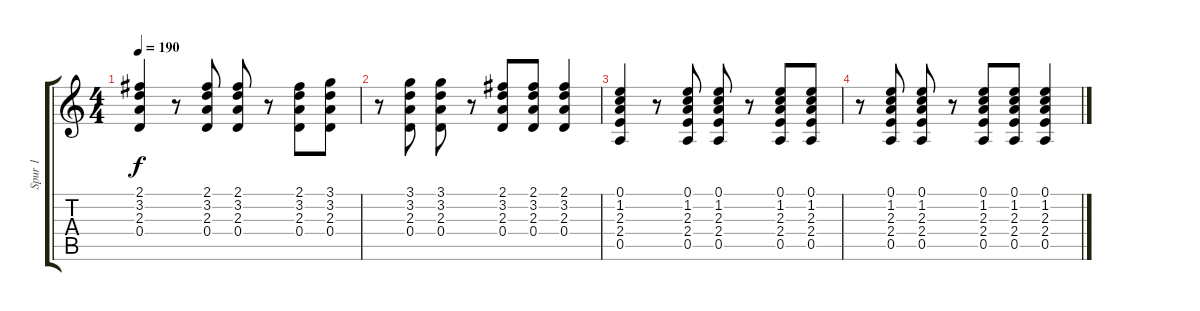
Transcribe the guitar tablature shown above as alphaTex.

\track ("Spur 1" "Spur 1") {instrument acousticguitarsteel}
\staff {score tabs}
\tuning (E4 B3 G3 D3 A2 E2) {hide}
\ts (4 4)
\tempo 190
\clef g2
\ks c
(2.1 3.2 2.3 0.4).4{dy f} r.8 (2.1 3.2 2.3 0.4).8 (2.1 3.2 2.3 0.4).8 r.8 (2.1 3.2 2.3 0.4).8 (3.1 3.2 2.3 0.4).8 |
r.8 (3.1 3.2 2.3 0.4).8 (3.1 3.2 2.3 0.4).8 r.8 (2.1 3.2 2.3 0.4).8 (2.1 3.2 2.3 0.4).8 (2.1 3.2 2.3 0.4).4 |
(0.1 1.2 2.3 2.4 0.5).4 r.8 (0.1 1.2 2.3 2.4 0.5).8 (0.1 1.2 2.3 2.4 0.5).8 r.8 (0.1 1.2 2.3 2.4 0.5).8 (0.1 1.2 2.3 2.4 0.5).8 |
r.8 (0.1 1.2 2.3 2.4 0.5).8 (0.1 1.2 2.3 2.4 0.5).8 r.8 (0.1 1.2 2.3 2.4 0.5).8 (0.1 1.2 2.3 2.4 0.5).8 (0.1 1.2 2.3 2.4 0.5).4
